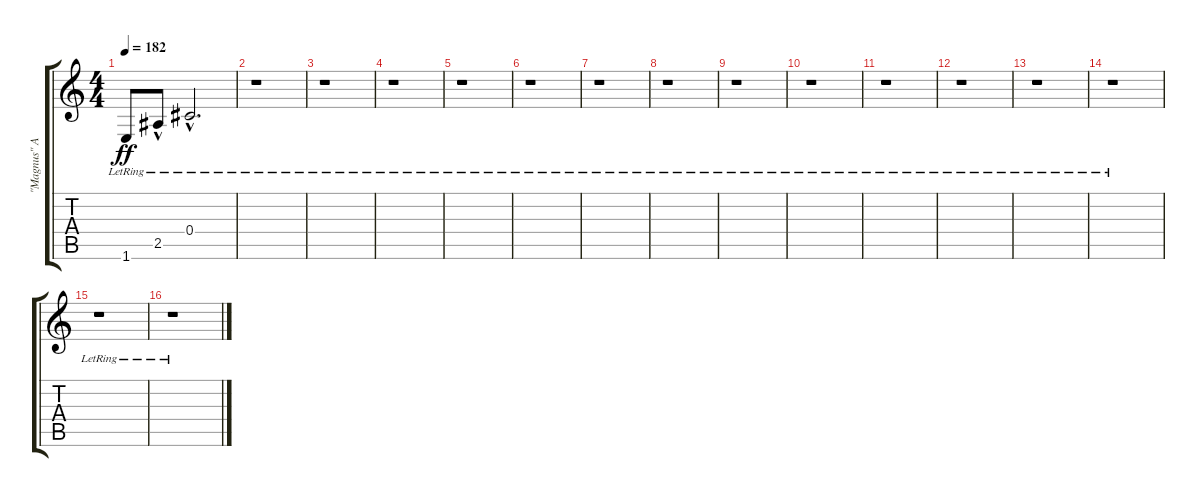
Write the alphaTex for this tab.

\track ("\"Magnus\" Acoustic" "\"Magnus\" A") {instrument acousticguitarsteel}
\staff {score tabs}
\tuning (Eb4 Bb3 Gb3 Db3 Ab2 Eb2) {hide}
\ts (4 4)
\tempo 182
\clef g2
\ks c
1.6{lr}.8{dy ff} 2.5{hac lr}.8 0.4{hac lr}.2{d} |
r.1 |
r.1 |
r.1 |
r.1 |
r.1 |
r.1 |
r.1 |
r.1 |
r.1 |
r.1 |
r.1 |
r.1 |
r.1 |
r.1 |
r.1
